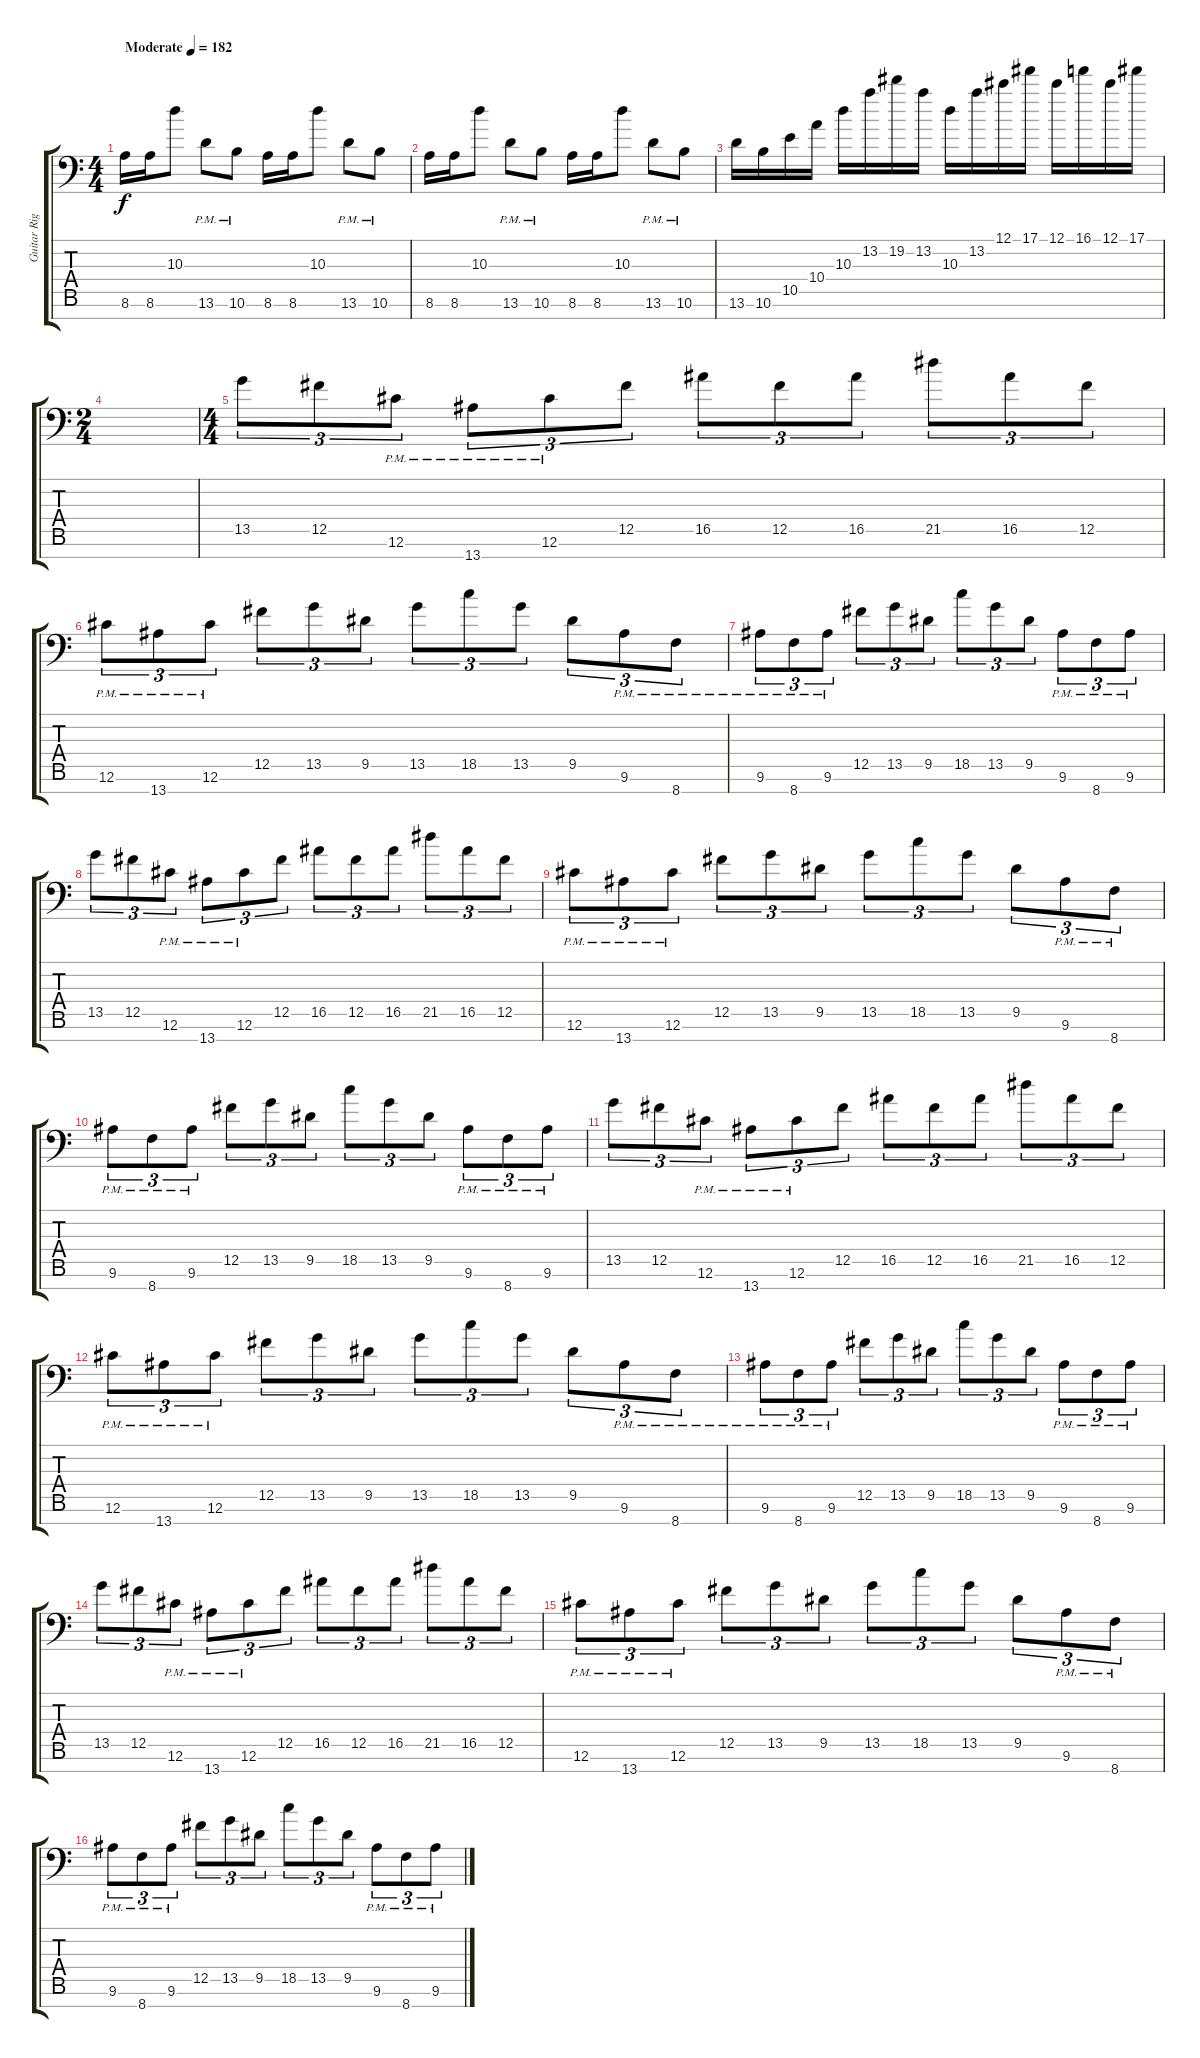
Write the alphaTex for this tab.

\track ("Guitar Right" "Guitar Rig") {instrument distortionguitar}
\staff {score tabs}
\tuning (Db4 Ab3 E3 B2 Gb2 Db2 A1) {hide}
\ts (4 4)
\tempo (182 "Moderate")
\clef f4
\ks c
8.6.16{dy f instrument distortionguitar} 8.6.16 10.3.8 13.6{pm}.8 10.6{pm}.8 8.6.16 8.6.16 10.3.8 13.6{pm}.8 10.6{pm}.8 |
8.6.16 8.6.16 10.3.8 13.6{pm}.8 10.6{pm}.8 8.6.16 8.6.16 10.3.8 13.6{pm}.8 10.6{pm}.8 |
13.6.16 10.6.16 10.5.16 10.4.16 10.3.16 13.2.16 19.2.16 13.2.16 10.3.16 13.2.16 12.1.16 17.1.16 12.1.16 16.1.16 12.1.16 17.1.16 |
\ts (2 4)
|
\ts (4 4)
13.5.8{tu (3 2)} 12.5.8{tu (3 2)} 12.6{pm}.8{tu (3 2)} 13.7{pm}.8{tu (3 2)} 12.6{pm}.8{tu (3 2)} 12.5.8{tu (3 2)} 16.5.8{tu (3 2)} 12.5.8{tu (3 2)} 16.5.8{tu (3 2)} 21.5.8{tu (3 2)} 16.5.8{tu (3 2)} 12.5.8{tu (3 2)} |
12.6{pm}.8{tu (3 2)} 13.7{pm}.8{tu (3 2)} 12.6{pm}.8{tu (3 2)} 12.5.8{tu (3 2)} 13.5.8{tu (3 2)} 9.5.8{tu (3 2)} 13.5.8{tu (3 2)} 18.5.8{tu (3 2)} 13.5.8{tu (3 2)} 9.5.8{tu (3 2)} 9.6{pm}.8{tu (3 2)} 8.7{pm}.8{tu (3 2)} |
9.6{pm}.8{tu (3 2)} 8.7{pm}.8{tu (3 2)} 9.6{pm}.8{tu (3 2)} 12.5.8{tu (3 2)} 13.5.8{tu (3 2)} 9.5.8{tu (3 2)} 18.5.8{tu (3 2)} 13.5.8{tu (3 2)} 9.5.8{tu (3 2)} 9.6{pm}.8{tu (3 2)} 8.7{pm}.8{tu (3 2)} 9.6{pm}.8{tu (3 2)} |
13.5.8{tu (3 2)} 12.5.8{tu (3 2)} 12.6{pm}.8{tu (3 2)} 13.7{pm}.8{tu (3 2)} 12.6{pm}.8{tu (3 2)} 12.5.8{tu (3 2)} 16.5.8{tu (3 2)} 12.5.8{tu (3 2)} 16.5.8{tu (3 2)} 21.5.8{tu (3 2)} 16.5.8{tu (3 2)} 12.5.8{tu (3 2)} |
12.6{pm}.8{tu (3 2)} 13.7{pm}.8{tu (3 2)} 12.6{pm}.8{tu (3 2)} 12.5.8{tu (3 2)} 13.5.8{tu (3 2)} 9.5.8{tu (3 2)} 13.5.8{tu (3 2)} 18.5.8{tu (3 2)} 13.5.8{tu (3 2)} 9.5.8{tu (3 2)} 9.6{pm}.8{tu (3 2)} 8.7{pm}.8{tu (3 2)} |
9.6{pm}.8{tu (3 2)} 8.7{pm}.8{tu (3 2)} 9.6{pm}.8{tu (3 2)} 12.5.8{tu (3 2)} 13.5.8{tu (3 2)} 9.5.8{tu (3 2)} 18.5.8{tu (3 2)} 13.5.8{tu (3 2)} 9.5.8{tu (3 2)} 9.6{pm}.8{tu (3 2)} 8.7{pm}.8{tu (3 2)} 9.6{pm}.8{tu (3 2)} |
13.5.8{tu (3 2)} 12.5.8{tu (3 2)} 12.6{pm}.8{tu (3 2)} 13.7{pm}.8{tu (3 2)} 12.6{pm}.8{tu (3 2)} 12.5.8{tu (3 2)} 16.5.8{tu (3 2)} 12.5.8{tu (3 2)} 16.5.8{tu (3 2)} 21.5.8{tu (3 2)} 16.5.8{tu (3 2)} 12.5.8{tu (3 2)} |
12.6{pm}.8{tu (3 2)} 13.7{pm}.8{tu (3 2)} 12.6{pm}.8{tu (3 2)} 12.5.8{tu (3 2)} 13.5.8{tu (3 2)} 9.5.8{tu (3 2)} 13.5.8{tu (3 2)} 18.5.8{tu (3 2)} 13.5.8{tu (3 2)} 9.5.8{tu (3 2)} 9.6{pm}.8{tu (3 2)} 8.7{pm}.8{tu (3 2)} |
9.6{pm}.8{tu (3 2)} 8.7{pm}.8{tu (3 2)} 9.6{pm}.8{tu (3 2)} 12.5.8{tu (3 2)} 13.5.8{tu (3 2)} 9.5.8{tu (3 2)} 18.5.8{tu (3 2)} 13.5.8{tu (3 2)} 9.5.8{tu (3 2)} 9.6{pm}.8{tu (3 2)} 8.7{pm}.8{tu (3 2)} 9.6{pm}.8{tu (3 2)} |
13.5.8{tu (3 2)} 12.5.8{tu (3 2)} 12.6{pm}.8{tu (3 2)} 13.7{pm}.8{tu (3 2)} 12.6{pm}.8{tu (3 2)} 12.5.8{tu (3 2)} 16.5.8{tu (3 2)} 12.5.8{tu (3 2)} 16.5.8{tu (3 2)} 21.5.8{tu (3 2)} 16.5.8{tu (3 2)} 12.5.8{tu (3 2)} |
12.6{pm}.8{tu (3 2)} 13.7{pm}.8{tu (3 2)} 12.6{pm}.8{tu (3 2)} 12.5.8{tu (3 2)} 13.5.8{tu (3 2)} 9.5.8{tu (3 2)} 13.5.8{tu (3 2)} 18.5.8{tu (3 2)} 13.5.8{tu (3 2)} 9.5.8{tu (3 2)} 9.6{pm}.8{tu (3 2)} 8.7{pm}.8{tu (3 2)} |
9.6{pm}.8{tu (3 2)} 8.7{pm}.8{tu (3 2)} 9.6{pm}.8{tu (3 2)} 12.5.8{tu (3 2)} 13.5.8{tu (3 2)} 9.5.8{tu (3 2)} 18.5.8{tu (3 2)} 13.5.8{tu (3 2)} 9.5.8{tu (3 2)} 9.6{pm}.8{tu (3 2)} 8.7{pm}.8{tu (3 2)} 9.6{pm}.8{tu (3 2)}
